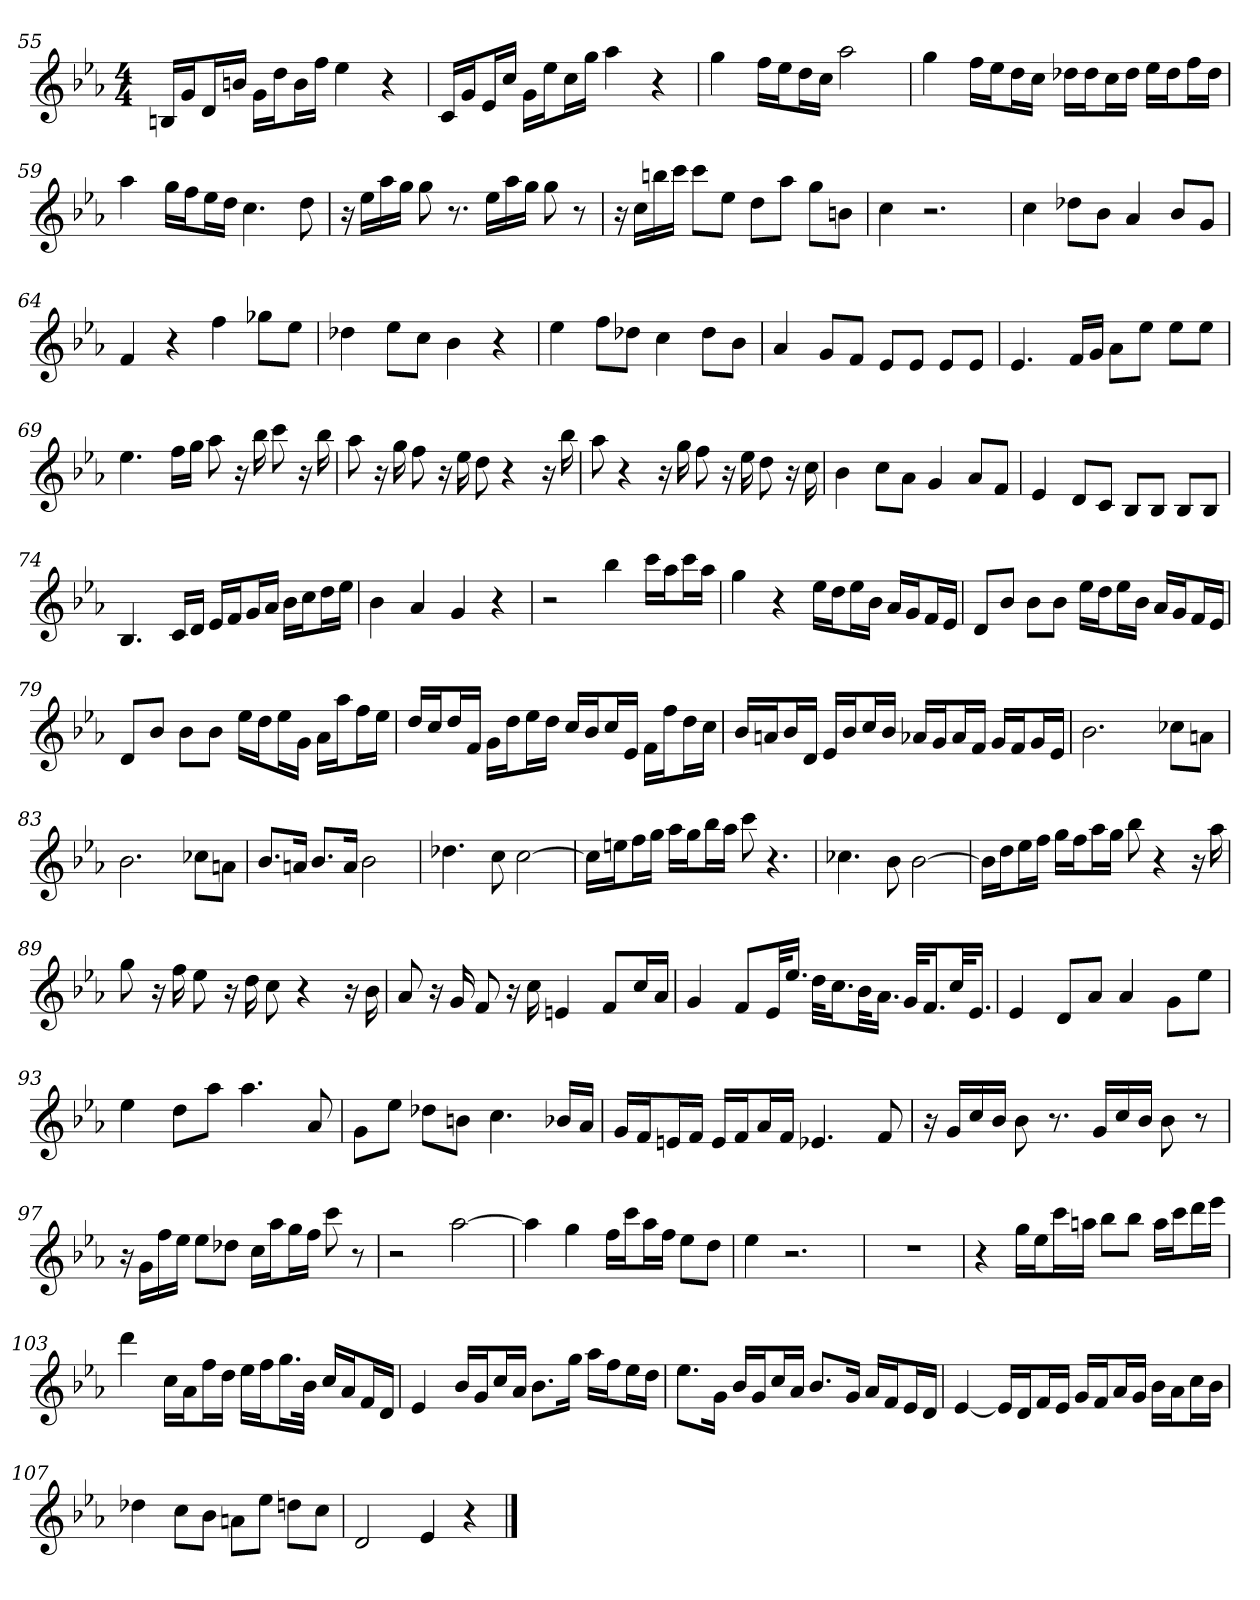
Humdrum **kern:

**kern
*part1
*staff1
*k[b-e-a-]
*E-:
*M4/4
=55
16BnLL
16gJ
16dL
16bnJJ
16gLL
16ddJ
16bL
16ffJJ
4ee-
4r
=56
16cLL
16gJ
16e-L
16ccJJ
16gLL
16ee-J
16ccL
16ggJJ
4aa-
4r
=57
4gg
16ffLL
16ee-J
16ddL
16ccJJ
2aa-
=58
4gg
16ffLL
16ee-J
16ddL
16ccJJ
16dd-XLL
16dd-J
16ccL
16dd-JJ
16ee-LL
16dd-J
16ffL
16dd-JJ
=59
4aa-
16ggLL
16ffJ
16ee-L
16ddJJ
4.cc
8dd
=60
16r
16ee-LL
16aa-
16ggJJ
8gg
8.r
16ee-LL
16aa-
16ggJJ
8gg
8r
=61
16r
16ccLL
16bbn
16cccJJ
8cccL
8ee-J
8ddL
8aa-J
8ggL
8bnJ
=62
4cc
2.r
=63
4cc
8dd-XL
8b-J
4a-
8b-L
8gJ
=64
4f
4r
4ff
8gg-XL
8ee-J
=65
4dd-X
8ee-L
8ccJ
4b-
4r
=66
4ee-
8ffL
8dd-XJ
4cc
8dd-L
8b-J
=67
4a-
8gL
8fJ
8e-L
8e-J
8e-L
8e-J
=68
4.e-
16fLL
16gJJ
8a-L
8ee-J
8ee-L
8ee-J
=69
4.ee-
16ffLL
16ggJJ
8aa-
16r
16bb-
8ccc
16r
16bb-
=70
8aa-
16r
16gg
8ff
16r
16ee-
8dd
4r
16r
16bb-
=71
8aa-
4r
16r
16gg
8ff
16r
16ee-
8dd
16r
16cc
=72
4b-
8ccL
8a-J
4g
8a-L
8fJ
=73
4e-
8dL
8cJ
8B-L
8B-J
8B-L
8B-J
=74
4.B-
16cLL
16dJJ
16e-LL
16fJ
16gL
16a-JJ
16b-LL
16ccJ
16ddL
16ee-JJ
=75
4b-
4a-
4g
4r
=76
2r
4bb-
16cccLL
16aa-J
16cccL
16aa-JJ
=77
4gg
4r
16ee-LL
16ddJ
16ee-L
16b-JJ
16a-LL
16gJ
16fL
16e-JJ
=78
8dL
8b-J
8b-L
8b-J
16ee-LL
16ddJ
16ee-L
16b-JJ
16a-LL
16gJ
16fL
16e-JJ
=79
8dL
8b-J
8b-L
8b-J
16ee-LL
16ddJ
16ee-L
16gJJ
16a-LL
16aa-J
16ffL
16ee-JJ
=80
16ddLL
16ccJ
16ddL
16fJJ
16gLL
16ddJ
16ee-L
16ddJJ
16ccLL
16b-J
16ccL
16e-JJ
16fLL
16ffJ
16ddL
16ccJJ
=81
16b-LL
16anJ
16b-L
16dJJ
16e-LL
16b-J
16ccL
16b-JJ
16a-XLL
16gJ
16a-L
16fJJ
16gLL
16fJ
16gL
16e-JJ
=82
2.b-
8cc-XL
8anJ
=83
2.b-
8cc-XL
8anJ
=84
8.b-L
16anJk
8.b-L
16aJk
2b-
=85
4.dd-X
8cc
[2cc
=86
16ccLL]
16eenJ
16ffL
16ggJJ
16aa-LL
16ggJ
16bb-L
16aa-JJ
8ccc
4.r
=87
4.cc-X
8b-
[2b-
=88
16b-LL]
16ddJ
16ee-L
16ffJJ
16ggLL
16ffJ
16aa-L
16ggJJ
8bb-
4r
16r
16aa-
=89
8gg
16r
16ff
8ee-
16r
16dd
8cc
4r
16r
16b-
=90
8a-
16r
16g
8f
16r
16cc
4en
8fL
16ccL
16a-JJ
=91
4g
8fL
32e-KL
16.ee-JJ
32ddKLL
16.ccJ
32b-KL
16.a-JJ
32gKLL
16.fJ
32ccKL
16.e-JJ
=92
4e-
8dL
8a-J
4a-
8gL
8ee-J
=93
4ee-
8ddL
8aa-J
4.aa-
8a-
=94
8gL
8ee-J
8dd-XL
8bnJ
4.cc
16b-XLL
16a-JJ
=95
16gLL
16fJ
16enL
16fJJ
16eLL
16fJ
16a-L
16fJJ
4.e-X
8f
=96
16r
16gLL
16cc
16b-JJ
8b-
8.r
16gLL
16cc
16b-JJ
8b-
8r
=97
16r
16gLL
16ff
16ee-JJ
8ee-L
8dd-XJ
16ccLL
16aa-J
16ggL
16ffJJ
8ccc
8r
=98
2r
[2aa-
=99
4aa-]
4gg
16ffLL
16cccJ
16aa-L
16ffJJ
8ee-L
8ddJ
=100
4ee-
2.r
=101
1r
=102
4r
16ggLL
16ee-J
16cccL
16aanJJ
8bb-L
8bb-J
16aaLL
16cccJ
16dddL
16eee-JJ
=103
4ddd
16ccLL
16a-J
16ffL
16ddJJ
16ee-LL
16ffJ
16.ggL
32b-JJk
16ccLL
16a-J
16fL
16dJJ
=104
4e-
16b-LL
16gJ
16ccL
16a-JJ
8.b-L
16ggJk
16aa-LL
16ffJ
16ee-L
16ddJJ
=105
8.ee-L
16gJk
16b-LL
16gJ
16ccL
16a-JJ
8.b-L
16gJk
16a-LL
16fJ
16e-L
16dJJ
=106
[4e-
16e-LL]
16dJ
16fL
16e-JJ
16gLL
16fJ
16a-L
16gJJ
16b-LL
16a-J
16ccL
16b-JJ
=107
4dd-X
8ccL
8b-J
8anL
8ee-J
8ddnL
8ccJ
=108
2d
4e-
4r
==
*-
